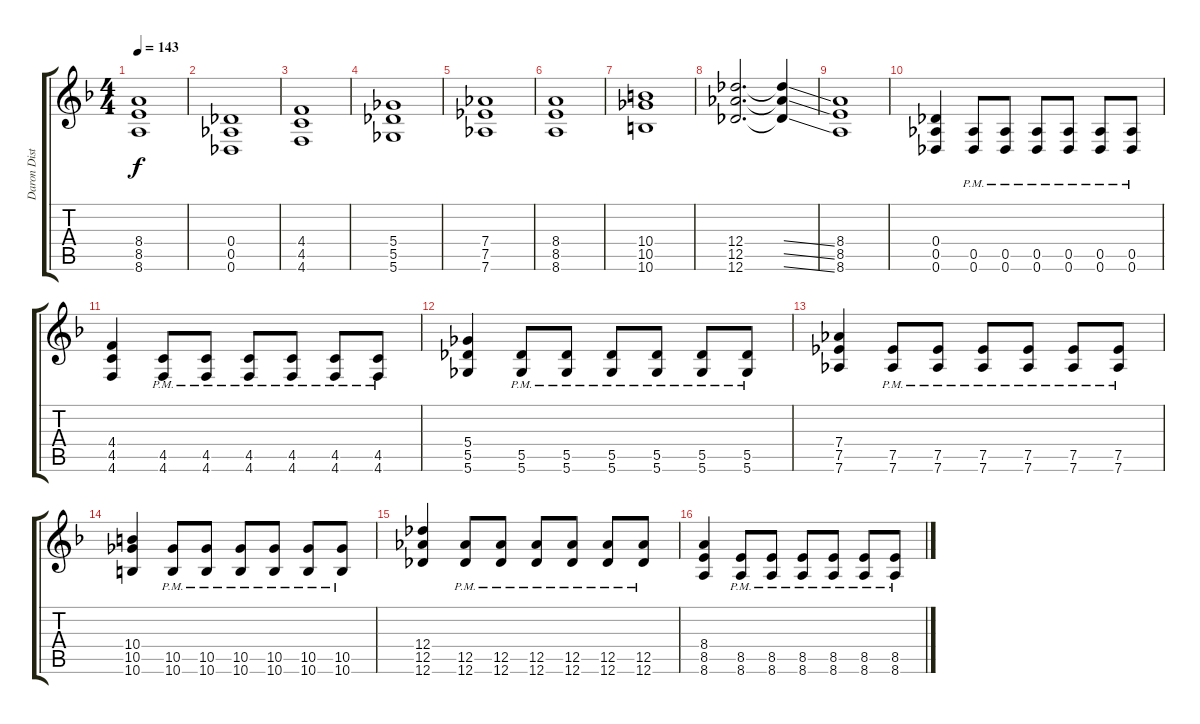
\track ("Daron Distorted" "Daron Dist") {instrument overdrivenguitar}
\staff {score tabs}
\tuning (Eb4 Bb3 Gb3 Db3 Ab2 Db2) {hide}
\ts (4 4)
\tempo 143
\clef g2
\ks f
(8.4 8.5 8.6).1{dy f} |
(0.4 0.5 0.6).1 |
(4.4 4.5 4.6).1 |
(5.4 5.5 5.6).1 |
(7.4 7.5 7.6).1 |
(8.4 8.5 8.6).1 |
(10.4 10.5 10.6).1 |
(12.4 12.5 12.6).2{d} (12.4{ss t} 12.5{ss t} 12.6{ss t}).4 |
(8.4 8.5 8.6).1 |
(0.4 0.5 0.6).4 (0.5{pm} 0.6{pm}).8 (0.5{pm} 0.6{pm}).8 (0.5{pm} 0.6{pm}).8 (0.5{pm} 0.6{pm}).8 (0.5{pm} 0.6{pm}).8 (0.5{pm} 0.6{pm}).8 |
(4.4 4.5 4.6).4 (4.5{pm} 4.6{pm}).8 (4.5{pm} 4.6{pm}).8 (4.5{pm} 4.6{pm}).8 (4.5{pm} 4.6{pm}).8 (4.5{pm} 4.6{pm}).8 (4.5{pm} 4.6{pm}).8 |
(5.4 5.5 5.6).4 (5.5{pm} 5.6{pm}).8 (5.5{pm} 5.6{pm}).8 (5.5{pm} 5.6{pm}).8 (5.5{pm} 5.6{pm}).8 (5.5{pm} 5.6{pm}).8 (5.5{pm} 5.6{pm}).8 |
(7.4 7.5 7.6).4 (7.5{pm} 7.6{pm}).8 (7.5{pm} 7.6{pm}).8 (7.5{pm} 7.6{pm}).8 (7.5{pm} 7.6{pm}).8 (7.5{pm} 7.6{pm}).8 (7.5{pm} 7.6{pm}).8 |
(10.4 10.5 10.6).4 (10.5{pm} 10.6{pm}).8 (10.5{pm} 10.6{pm}).8 (10.5{pm} 10.6{pm}).8 (10.5{pm} 10.6{pm}).8 (10.5{pm} 10.6{pm}).8 (10.5{pm} 10.6{pm}).8 |
(12.4 12.5 12.6).4 (12.5{pm} 12.6{pm}).8 (12.5{pm} 12.6{pm}).8 (12.5{pm} 12.6{pm}).8 (12.5{pm} 12.6{pm}).8 (12.5{pm} 12.6{pm}).8 (12.5{pm} 12.6{pm}).8 |
(8.4 8.5 8.6).4 (8.5{pm} 8.6{pm}).8 (8.5{pm} 8.6{pm}).8 (8.5{pm} 8.6{pm}).8 (8.5{pm} 8.6{pm}).8 (8.5{pm} 8.6{pm}).8 (8.5{pm} 8.6{pm}).8
